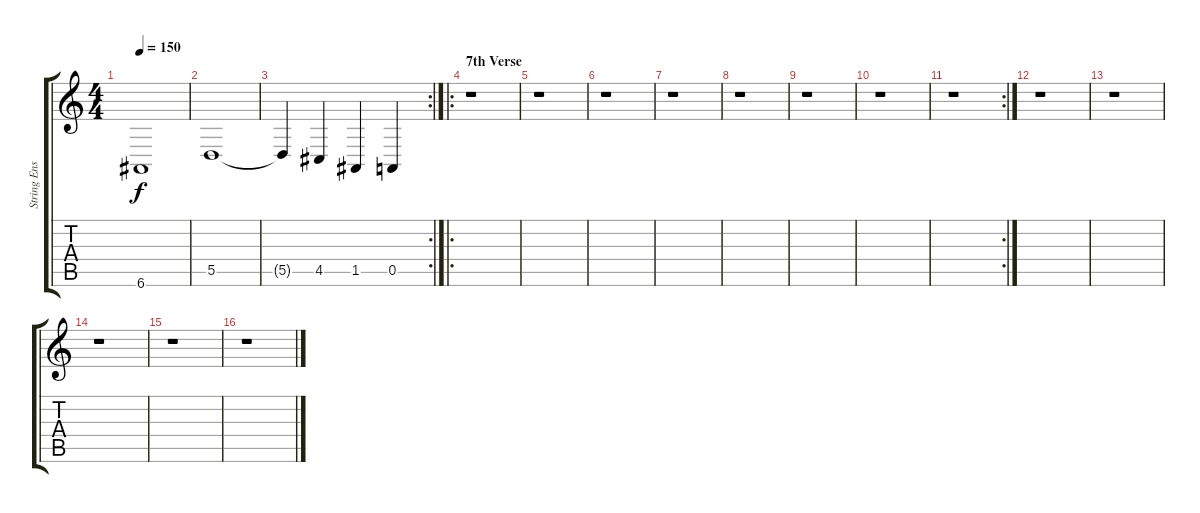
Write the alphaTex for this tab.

\track ("String Ensemble V" "String Ens") {instrument stringensemble1}
\staff {score tabs}
\tuning (E4 B3 G3 D3 A2 E2) {hide}
\ts (4 4)
\tempo 150
\clef g2
\ks c
6.6{t}.1{dy f} |
5.5.1 |
\rc 2
5.5{t}.4 4.5.4 1.5.4 0.5.4 |
\ro
\section ("" "7th Verse")
r.1 |
r.1 |
r.1 |
r.1 |
r.1 |
r.1 |
r.1 |
\rc 2
r.1 |
r.1 |
r.1 |
r.1 |
r.1 |
r.1
